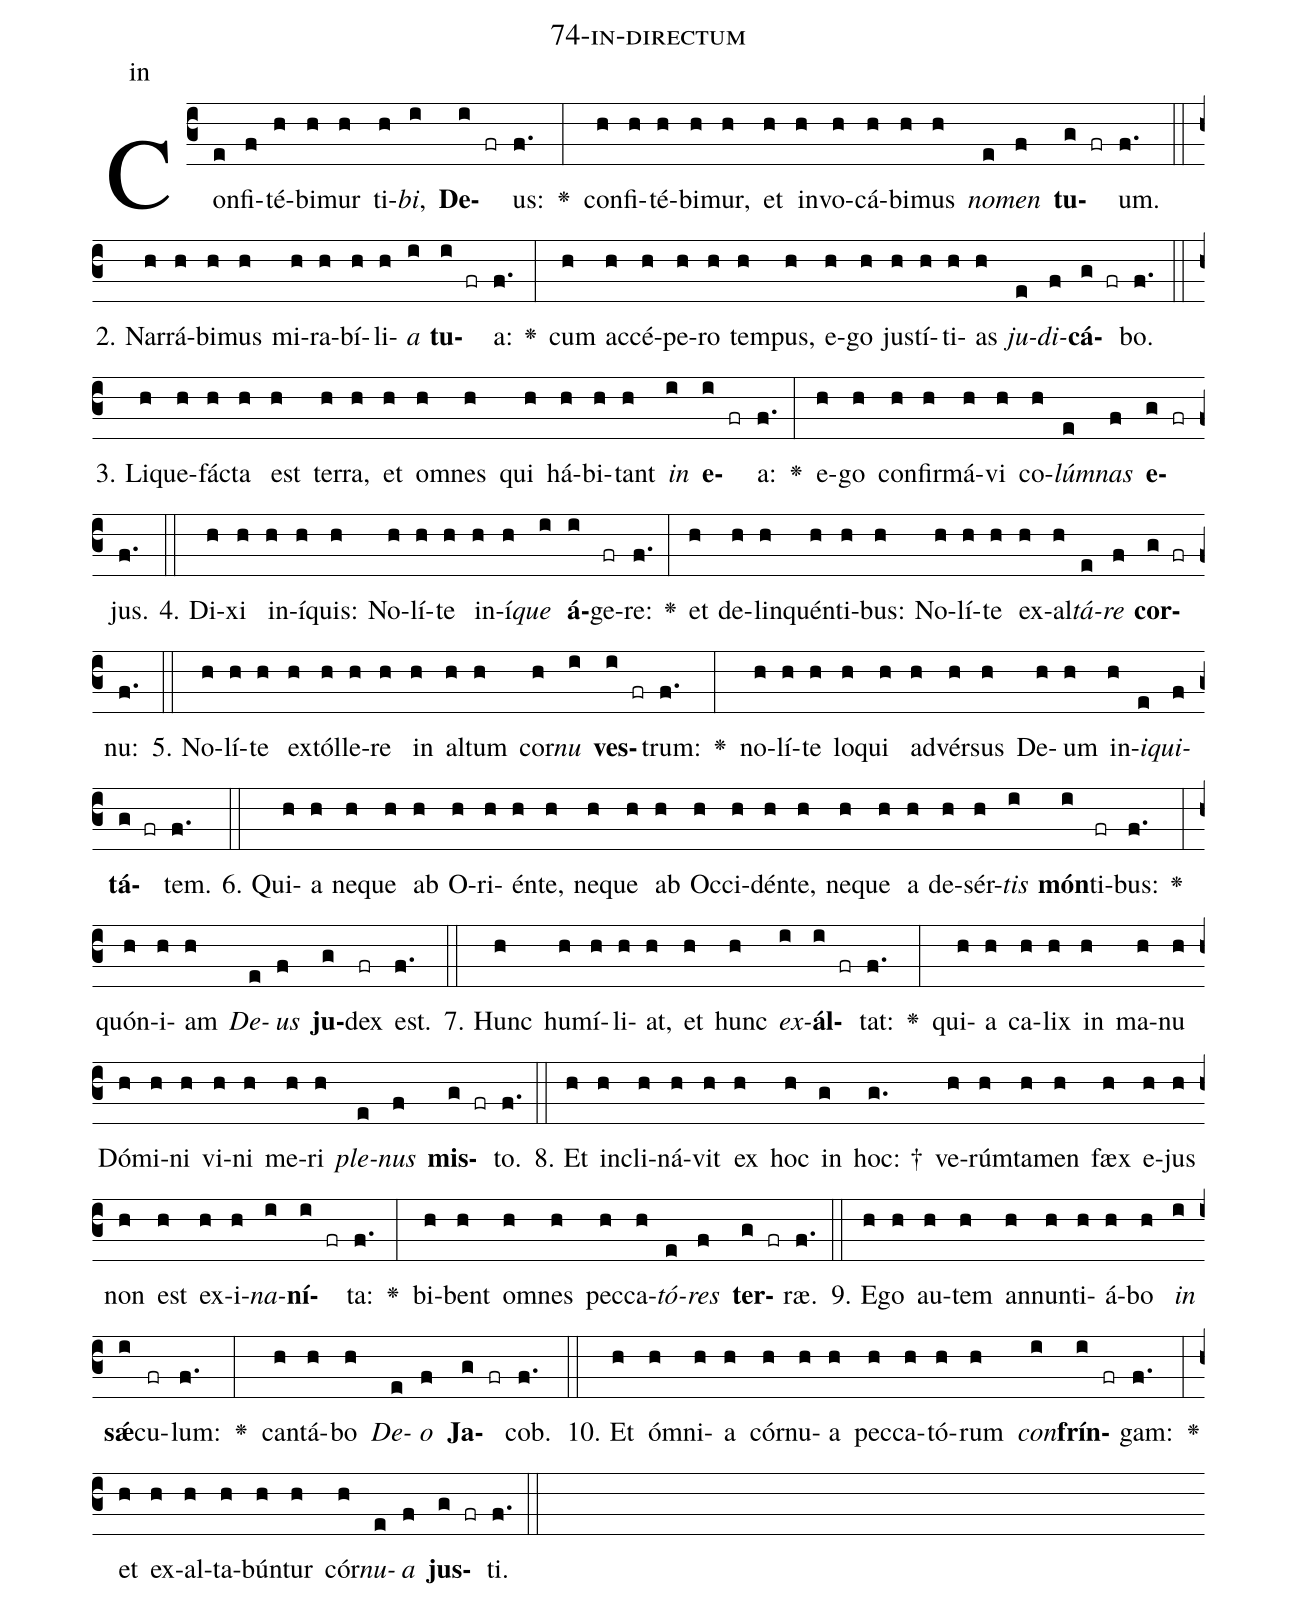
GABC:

name: 74-in-directum;
annotation: in;
%%
(c3)Con(e)fi(f)té(h)bi(h)mur(h) ti(h)<i>bi</i>,(i) <b>De</b>(i fr)us:(f.) <v>\greheightstar</v>(:) con(h)fi(h)té(h)bi(h)mur,(h) et(h) in(h)vo(h)cá(h)bi(h)mus(h) <i>no</i>(e)<i>men</i>(f) <b>tu</b>(g fr)um.(f.) (::)
2. Nar(h)rá(h)bi(h)mus(h) mi(h)ra(h)bí(h)li(h)<i>a</i>(i) <b>tu</b>(i fr)a:(f.) <v>\greheightstar</v>(:) cum(h) ac(h)cé(h)pe(h)ro(h) tem(h)pus,(h) e(h)go(h) jus(h)tí(h)ti(h)as(h) <i>ju</i>(e)<i>di</i>(f)<b>cá</b>(g fr)bo.(f.) (::)
3. Li(h)que(h)fác(h)ta(h) est(h) ter(h)ra,(h) et(h) om(h)nes(h) qui(h) há(h)bi(h)tant(h) <i>in</i>(i) <b>e</b>(i fr)a:(f.) <v>\greheightstar</v>(:) e(h)go(h) con(h)fir(h)má(h)vi(h) co(h)<i>lúm</i>(e)<i>nas</i>(f) <b>e</b>(g fr)jus.(f.) (::)
4. Di(h)xi(h) in(h)í(h)quis:(h) No(h)lí(h)te(h) in(h)í(h)<i>que</i>(i) <b>á</b>(i)ge(fr)re:(f.) <v>\greheightstar</v>(:) et(h) de(h)lin(h)quén(h)ti(h)bus:(h) No(h)lí(h)te(h) ex(h)al(h)<i>tá</i>(e)<i>re</i>(f) <b>cor</b>(g fr)nu:(f.) (::)
5. No(h)lí(h)te(h) ex(h)tól(h)le(h)re(h) in(h) al(h)tum(h) cor(h)<i>nu</i>(i) <b>ves</b>(i fr)trum:(f.) <v>\greheightstar</v>(:) no(h)lí(h)te(h) lo(h)qui(h) ad(h)vér(h)sus(h) De(h)um(h) in(h)<i>i</i>(e)<i>qui</i>(f)<b>tá</b>(g fr)tem.(f.) (::)
6. Qui(h)a(h) ne(h)que(h) ab(h) O(h)ri(h)én(h)te,(h) ne(h)que(h) ab(h) Oc(h)ci(h)dén(h)te,(h) ne(h)que(h) a(h) de(h)sér(h)<i>tis</i>(i) <b>món</b>(i)ti(fr)bus:(f.) <v>\greheightstar</v>(:) quón(h)i(h)am(h) <i>De</i>(e)<i>us</i>(f) <b>ju</b>(g)dex(fr) est.(f.) (::)
7. Hunc(h) hu(h)mí(h)li(h)at,(h) et(h) hunc(h) <i>ex</i>(i)<b>ál</b>(i fr)tat:(f.) <v>\greheightstar</v>(:) qui(h)a(h) ca(h)lix(h) in(h) ma(h)nu(h) Dó(h)mi(h)ni(h) vi(h)ni(h) me(h)ri(h) <i>ple</i>(e)<i>nus</i>(f) <b>mis</b>(g fr)to.(f.) (::)
8. Et(h) in(h)cli(h)ná(h)vit(h) ex(h) hoc(h) in(g) hoc: †(g.) ve(h)rúm(h)ta(h)men(h) fæx(h) e(h)jus(h) non(h) est(h) ex(h)i(h)<i>na</i>(i)<b>ní</b>(i fr)ta:(f.) <v>\greheightstar</v>(:) bi(h)bent(h) om(h)nes(h) pec(h)ca(h)<i>tó</i>(e)<i>res</i>(f) <b>ter</b>(g fr)ræ.(f.) (::)
9. E(h)go(h) au(h)tem(h) an(h)nun(h)ti(h)á(h)bo(h) <i>in</i>(i) <b>sǽ</b>(i)cu(fr)lum:(f.) <v>\greheightstar</v>(:) can(h)tá(h)bo(h) <i>De</i>(e)<i>o</i>(f) <b>Ja</b>(g fr)cob.(f.) (::)
10. Et(h) óm(h)ni(h)a(h) cór(h)nu(h)a(h) pec(h)ca(h)tó(h)rum(h) <i>con</i>(i)<b>frín</b>(i fr)gam:(f.) <v>\greheightstar</v>(:) et(h) ex(h)al(h)ta(h)bún(h)tur(h) cór(h)<i>nu</i>(e)<i>a</i>(f) <b>jus</b>(g fr)ti.(f.) (::)
